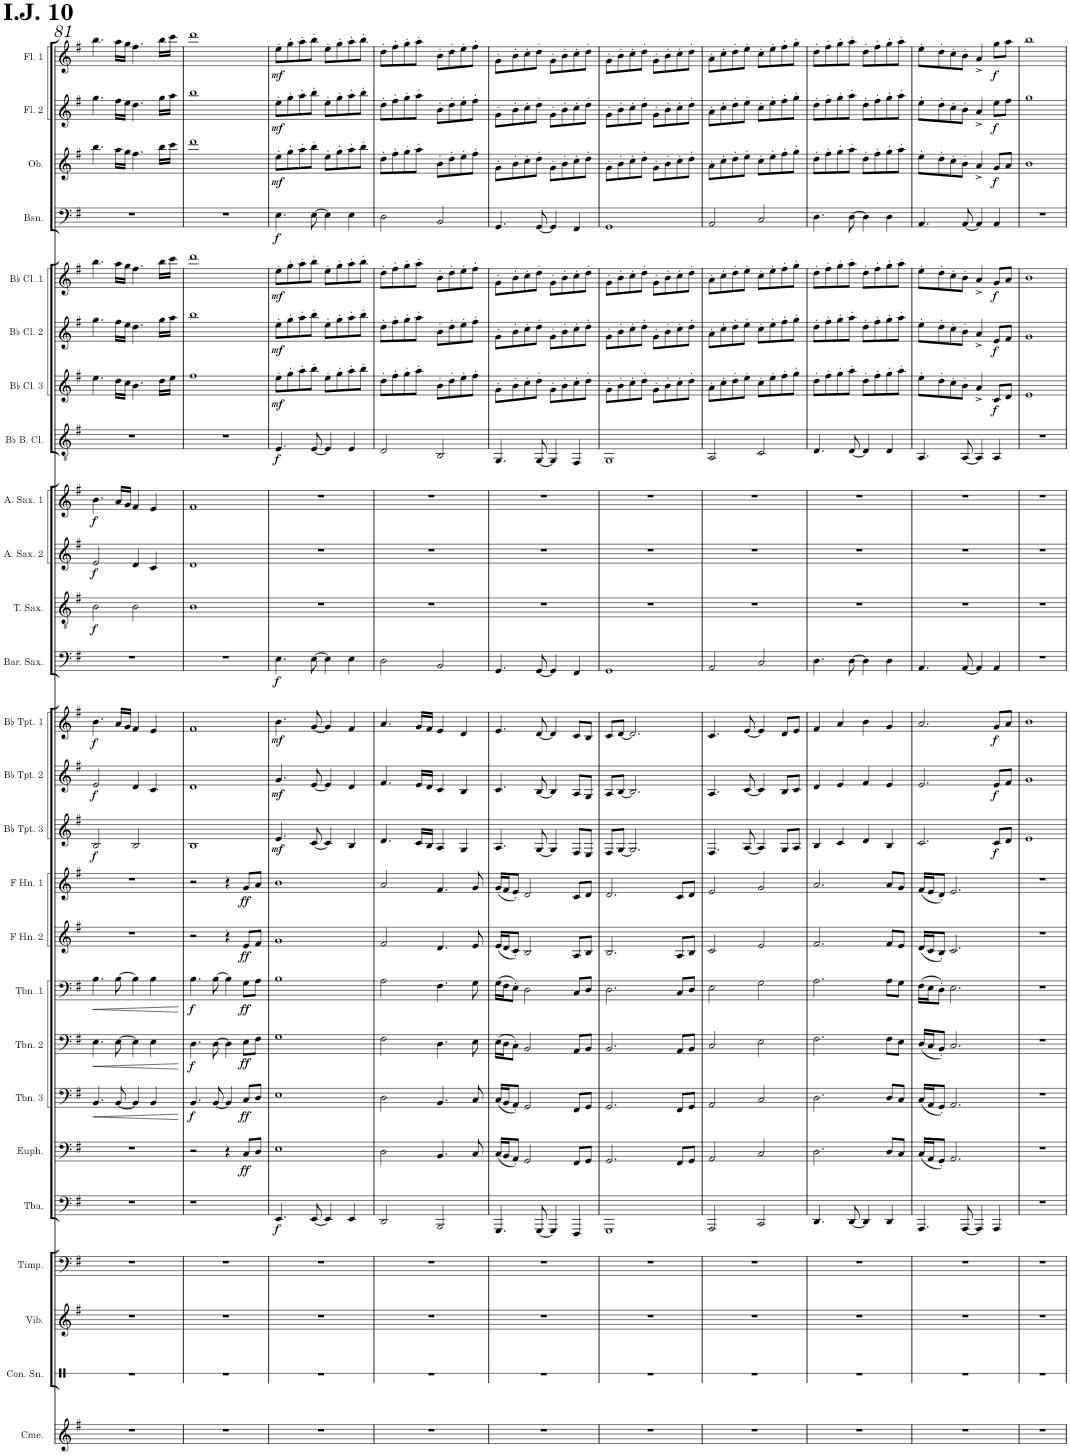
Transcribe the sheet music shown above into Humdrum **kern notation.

**kern	**kern	**kern	**kern	**kern	**dynam	**kern	**dynam	**kern	**dynam	**kern	**dynam	**kern	**dynam	**kern	**dynam	**kern	**dynam	**kern	**dynam	**kern	**dynam	**kern	**dynam	**kern	**dynam	**kern	**dynam	**kern	**dynam	**kern	**dynam	**kern	**dynam	**kern	**dynam	**kern	**dynam	**kern	**dynam	**kern	**dynam	**kern	**dynam	**kern	**dynam	**kern	**dynam
*part26	*part25	*part24	*part23	*part22	*part22	*part21	*part21	*part20	*part20	*part19	*part19	*part18	*part18	*part17	*part17	*part16	*part16	*part15	*part15	*part14	*part14	*part13	*part13	*part12	*part12	*part11	*part11	*part10	*part10	*part9	*part9	*part8	*part8	*part7	*part7	*part6	*part6	*part5	*part5	*part4	*part4	*part3	*part3	*part2	*part2	*part1	*part1
*staff26	*staff25	*staff24	*staff23	*staff22	*staff22	*staff21	*staff21	*staff20	*staff20	*staff19	*staff19	*staff18	*staff18	*staff17	*staff17	*staff16	*staff16	*staff15	*staff15	*staff14	*staff14	*staff13	*staff13	*staff12	*staff12	*staff11	*staff11	*staff10	*staff10	*staff9	*staff9	*staff8	*staff8	*staff7	*staff7	*staff6	*staff6	*staff5	*staff5	*staff4	*staff4	*staff3	*staff3	*staff2	*staff2	*staff1	*staff1
*I"Chimes	*I"Concert Snare Drum	*I"Vibraphone	*I"Timpani	*I"Tuba	*	*I"Euphonium	*	*I"Trombone 3	*	*I"Trombone 2	*	*I"Trombone 1	*	*I"Horn in F 2	*	*I"Horn in F 1	*	*I"Bb Trumpet 3	*	*I"Bb Trumpet 2	*	*I"Bb Trumpet 1	*	*I"Baritone Saxophone	*	*I"Tenor Saxophone	*	*I"Alto Saxophone 2	*	*I"Alto Saxophone 1	*	*I"Bb Bass Clarinet	*	*I"Bb Clarinet 3	*	*I"Bb Clarinet 2	*	*I"Bb Clarinet 1	*	*I"Bassoon	*	*I"Oboe	*	*I"Flute 2	*	*I"Flute 1	*
*I'Cme.	*I'Con. Sn.	*I'Vib.	*I'Timp.	*I'Tba.	*	*I'Euph.	*	*I'Tbn. 3	*	*I'Tbn. 2	*	*I'Tbn. 1	*	*	*	*	*	*I'Bb Tpt. 3	*	*I'Bb Tpt. 2	*	*I'Bb Tpt. 1	*	*I'Bar. Sax.	*	*I'T. Sax.	*	*I'A. Sax. 2	*	*I'A. Sax. 1	*	*I'Bb B. Cl.	*	*I'Bb Cl. 3	*	*I'Bb Cl. 2	*	*I'Bb Cl. 1	*	*I'Bsn.	*	*I'Ob.	*	*I'Fl. 2	*	*I'Fl. 1	*
!!LO:PB:g=z
*clefG2	*clefX	*clefG2	*clefF4	*clefF4	*	*clefF4	*	*clefF4	*	*clefF4	*	*clefF4	*	*clefG2	*	*clefG2	*	*clefG2	*	*clefG2	*	*clefG2	*	*clefF4	*	*clefGv2	*	*clefG2	*	*clefG2	*	*clefGv2	*	*clefG2	*	*clefG2	*	*clefG2	*	*clefF4	*	*clefG2	*	*clefG2	*	*clefG2	*
*	*	*	*	*	*	*	*	*	*	*	*	*	*	*ITrd4c7	*	*ITrd4c7	*	*ITrd1c2	*	*ITrd1c2	*	*ITrd1c2	*	*ITrd12c21	*	*ITrd8c14	*	*ITrd5c9	*	*ITrd5c9	*	*ITrd8c14	*	*ITrd1c2	*	*ITrd1c2	*	*ITrd1c2	*	*	*	*	*	*	*	*	*
*k[f#]	*k[]	*k[f#]	*k[f#]	*k[f#]	*	*k[f#]	*	*k[f#]	*	*k[f#]	*	*k[f#]	*	*k[f#]	*	*k[f#]	*	*k[f#]	*	*k[f#]	*	*k[f#]	*	*k[f#]	*	*k[f#]	*	*k[f#]	*	*k[f#]	*	*k[f#]	*	*k[f#]	*	*k[f#]	*	*k[f#]	*	*k[f#]	*	*k[f#]	*	*k[f#]	*	*k[f#]	*
*M4/4	*M4/4	*M4/4	*M4/4	*M4/4	*	*M4/4	*	*M4/4	*	*M4/4	*	*M4/4	*	*M4/4	*	*M4/4	*	*M4/4	*	*M4/4	*	*M4/4	*	*M4/4	*	*M4/4	*	*M4/4	*	*M4/4	*	*M4/4	*	*M4/4	*	*M4/4	*	*M4/4	*	*M4/4	*	*M4/4	*	*M4/4	*	*M4/4	*
=81	=81	=81	=81	=81	=81	=81	=81	=81	=81	=81	=81	=81	=81	=81	=81	=81	=81	=81	=81	=81	=81	=81	=81	=81	=81	=81	=81	=81	=81	=81	=81	=81	=81	=81	=81	=81	=81	=81	=81	=81	=81	=81	=81	=81	=81	=81	=81
!	!	!	!	!	!	!	!	!	!LO:HP:b	!	!LO:HP:b	!	!LO:HP:b	!	!	!	!	!	!LO:DY:b	!	!LO:DY:b	!	!LO:DY:b	!	!	!	!LO:DY:b	!	!LO:DY:b	!	!LO:DY:b	!	!	!	!	!	!	!	!	!	!	!	!	!	!	!	!
1r	1r	1r	1r	1r	.	1r	.	4.BB/	<	4.E\	<	4.B\	<	1r	.	1r	.	2B/	f	2e/	f	4.b\	f	1r	.	2B\	f	2e/	f	4.b\	f	1r	.	4.ee\	.	4.gg\	.	4.bb\	.	1r	.	4.bb\	.	4.gg\	.	4.bb\	.
.	.	.	.	.	.	.	.	[8BB/	.	[8E\	.	[8B\	.	.	.	.	.	.	.	.	.	16a/LL	.	.	.	.	.	.	.	16a/LL	.	.	.	16dd\LL	.	16ff#\LL	.	16aa\LL	.	.	.	16aa\LL	.	16ff#\LL	.	16aa\LL	.
.	.	.	.	.	.	.	.	.	.	.	.	.	.	.	.	.	.	.	.	.	.	16g/JJ	.	.	.	.	.	.	.	16g/JJ	.	.	.	16cc\JJ	.	16ee\JJ	.	16gg\JJ	.	.	.	16gg\JJ	.	16ee\JJ	.	16gg\JJ	.
.	.	.	.	.	.	.	.	4BB/]	.	4E\]	.	4B\]	.	.	.	.	.	2B/	.	4d/	.	4f#/	.	.	.	2B\	.	4d/	.	4f#/	.	.	.	4.b\	.	4.dd\	.	4.ff#\	.	.	.	4.ff#\	.	4.dd\	.	4.ff#\	.
.	.	.	.	.	.	.	.	4BB/	.	4E\	.	4B\	.	.	.	.	.	.	.	4c/	.	4e/	.	.	.	.	.	4c/	.	4e/	.	.	.	.	.	.	.	.	.	.	.	.	.	.	.	.	.
.	.	.	.	.	.	.	.	.	.	.	.	.	.	.	.	.	.	.	.	.	.	.	.	.	.	.	.	.	.	.	.	.	.	16dd\LL	.	16gg\LL	.	16bb\LL	.	.	.	16bb\LL	.	16gg\LL	.	16bb\LL	.
.	.	.	.	.	.	.	.	.	.	.	.	.	.	.	.	.	.	.	.	.	.	.	.	.	.	.	.	.	.	.	.	.	.	16ee\JJ	.	16aa\JJ	.	16ccc\JJ	.	.	.	16ccc\JJ	.	16aa\JJ	.	16ccc\JJ	.
.	.	.	.	.	.	.	.	.	[	.	[	.	[	.	.	.	.	.	.	.	.	.	.	.	.	.	.	.	.	.	.	.	.	.	.	.	.	.	.	.	.	.	.	.	.	.	.
=82	=82	=82	=82	=82	=82	=82	=82	=82	=82	=82	=82	=82	=82	=82	=82	=82	=82	=82	=82	=82	=82	=82	=82	=82	=82	=82	=82	=82	=82	=82	=82	=82	=82	=82	=82	=82	=82	=82	=82	=82	=82	=82	=82	=82	=82	=82	=82
!	!	!	!	!	!	!	!	!	!LO:DY:b	!	!LO:DY:b	!	!LO:DY:b	!	!	!	!	!	!	!	!	!	!	!	!	!	!	!	!	!	!	!	!	!	!	!	!	!	!	!	!	!	!	!	!	!	!
1r	1r	1r	1r	1r	.	2r	.	4.BB/	f	4.D\	f	4.B\	f	2r	.	2r	.	1B	.	1d	.	1f#	.	1r	.	1B	.	1d	.	1f#	.	1r	.	1ff#	.	1bb	.	1ddd	.	1r	.	1ddd	.	1bb	.	1ddd	.
.	.	.	.	.	.	.	.	[8BB/	.	[8D\	.	[8B\	.	.	.	.	.	.	.	.	.	.	.	.	.	.	.	.	.	.	.	.	.	.	.	.	.	.	.	.	.	.	.	.	.	.	.
.	.	.	.	.	.	4r	.	4BB/]	.	4D\]	.	4B\]	.	4r	.	4r	.	.	.	.	.	.	.	.	.	.	.	.	.	.	.	.	.	.	.	.	.	.	.	.	.	.	.	.	.	.	.
!	!	!	!	!	!	!	!LO:DY:b	!	!LO:DY:b	!	!LO:DY:b	!	!LO:DY:b	!	!LO:DY:b	!	!LO:DY:b	!	!	!	!	!	!	!	!	!	!	!	!	!	!	!	!	!	!	!	!	!	!	!	!	!	!	!	!	!	!
.	.	.	.	.	.	8C/L	ff	8C/L	ff	8E\L	ff	8G\L	ff	8e/L	ff	8g/L	ff	.	.	.	.	.	.	.	.	.	.	.	.	.	.	.	.	.	.	.	.	.	.	.	.	.	.	.	.	.	.
.	.	.	.	.	.	8D/J	.	8D/J	.	8F#\J	.	8A\J	.	8f#/J	.	8a/J	.	.	.	.	.	.	.	.	.	.	.	.	.	.	.	.	.	.	.	.	.	.	.	.	.	.	.	.	.	.	.
=83	=83	=83	=83	=83	=83	=83	=83	=83	=83	=83	=83	=83	=83	=83	=83	=83	=83	=83	=83	=83	=83	=83	=83	=83	=83	=83	=83	=83	=83	=83	=83	=83	=83	=83	=83	=83	=83	=83	=83	=83	=83	=83	=83	=83	=83	=83	=83
!	!	!	!	!	!LO:DY:b	!	!	!	!	!	!	!	!	!	!	!	!	!	!LO:DY:b	!	!LO:DY:b	!	!LO:DY:b	!	!LO:DY:b	!	!	!	!	!	!	!	!LO:DY:b	!	!LO:DY:b	!	!LO:DY:b	!	!LO:DY:b	!	!LO:DY:b	!	!LO:DY:b	!	!LO:DY:b	!	!LO:DY:b
1r	1r	1r	1r	4.EE/	f	1E	.	1E	.	1G	.	1B	.	1g	.	1b	.	4.e/	mf	4.g/	mf	4.b\	mf	4.E\	f	1r	.	1r	.	1r	.	4.E/	f	8ee'\L	mf	8ee'\L	mf	8ee'\L	mf	4.E\	f	8ee'\L	mf	8ee'\L	mf	8ee'\L	mf
.	.	.	.	.	.	.	.	.	.	.	.	.	.	.	.	.	.	.	.	.	.	.	.	.	.	.	.	.	.	.	.	.	.	8gg'\	.	8gg'\	.	8gg'\	.	.	.	8gg'\	.	8gg'\	.	8gg'\	.
.	.	.	.	.	.	.	.	.	.	.	.	.	.	.	.	.	.	.	.	.	.	.	.	.	.	.	.	.	.	.	.	.	.	8aa'\	.	8aa'\	.	8aa'\	.	.	.	8aa'\	.	8aa'\	.	8aa'\	.
.	.	.	.	[8EE/	.	.	.	.	.	.	.	.	.	.	.	.	.	[8c/	.	[8e/	.	[8g/	.	[8E\	.	.	.	.	.	.	.	[8E/	.	8bb'\J	.	8bb'\J	.	8bb'\J	.	[8E\	.	8bb'\J	.	8bb'\J	.	8bb'\J	.
.	.	.	.	4EE/]	.	.	.	.	.	.	.	.	.	.	.	.	.	4c/]	.	4e/]	.	4g/]	.	4E\]	.	.	.	.	.	.	.	4E/]	.	8ee'\L	.	8ee'\L	.	8ee'\L	.	4E\]	.	8ee'\L	.	8ee'\L	.	8ee'\L	.
.	.	.	.	.	.	.	.	.	.	.	.	.	.	.	.	.	.	.	.	.	.	.	.	.	.	.	.	.	.	.	.	.	.	8gg'\	.	8gg'\	.	8gg'\	.	.	.	8gg'\	.	8gg'\	.	8gg'\	.
.	.	.	.	4EE/	.	.	.	.	.	.	.	.	.	.	.	.	.	4B/	.	4d/	.	4f#/	.	4E\	.	.	.	.	.	.	.	4E/	.	8aa'\	.	8aa'\	.	8aa'\	.	4E\	.	8aa'\	.	8aa'\	.	8aa'\	.
.	.	.	.	.	.	.	.	.	.	.	.	.	.	.	.	.	.	.	.	.	.	.	.	.	.	.	.	.	.	.	.	.	.	8bb'\J	.	8bb'\J	.	8bb'\J	.	.	.	8bb'\J	.	8bb'\J	.	8bb'\J	.
=84	=84	=84	=84	=84	=84	=84	=84	=84	=84	=84	=84	=84	=84	=84	=84	=84	=84	=84	=84	=84	=84	=84	=84	=84	=84	=84	=84	=84	=84	=84	=84	=84	=84	=84	=84	=84	=84	=84	=84	=84	=84	=84	=84	=84	=84	=84	=84
1r	1r	1r	1r	2DD/	.	2D\	.	2D\	.	2F#\	.	2A\	.	2f#/	.	2a/	.	4.d/	.	4.f#/	.	4.a/	.	2D\	.	1r	.	1r	.	1r	.	2D/	.	8dd'\L	.	8dd'\L	.	8dd'\L	.	2D\	.	8dd'\L	.	8dd'\L	.	8dd'\L	.
.	.	.	.	.	.	.	.	.	.	.	.	.	.	.	.	.	.	.	.	.	.	.	.	.	.	.	.	.	.	.	.	.	.	8ff#'\	.	8ff#'\	.	8ff#'\	.	.	.	8ff#'\	.	8ff#'\	.	8ff#'\	.
.	.	.	.	.	.	.	.	.	.	.	.	.	.	.	.	.	.	.	.	.	.	.	.	.	.	.	.	.	.	.	.	.	.	8gg'\	.	8gg'\	.	8gg'\	.	.	.	8gg'\	.	8gg'\	.	8gg'\	.
.	.	.	.	.	.	.	.	.	.	.	.	.	.	.	.	.	.	16c/LL	.	16e/LL	.	16g/LL	.	.	.	.	.	.	.	.	.	.	.	8aa'\J	.	8aa'\J	.	8aa'\J	.	.	.	8aa'\J	.	8aa'\J	.	8aa'\J	.
.	.	.	.	.	.	.	.	.	.	.	.	.	.	.	.	.	.	16B/JJ	.	16d/JJ	.	16f#/JJ	.	.	.	.	.	.	.	.	.	.	.	.	.	.	.	.	.	.	.	.	.	.	.	.	.
.	.	.	.	2BBB/	.	4.BB/	.	4.BB/	.	4.D\	.	4.F#\	.	4.d/	.	4.f#/	.	4A/	.	4c/	.	4e/	.	2BB/	.	.	.	.	.	.	.	2BB/	.	8b'\L	.	8b'\L	.	8b'\L	.	2BB/	.	8b'\L	.	8b'\L	.	8b'\L	.
.	.	.	.	.	.	.	.	.	.	.	.	.	.	.	.	.	.	.	.	.	.	.	.	.	.	.	.	.	.	.	.	.	.	8dd'\	.	8dd'\	.	8dd'\	.	.	.	8dd'\	.	8dd'\	.	8dd'\	.
.	.	.	.	.	.	.	.	.	.	.	.	.	.	.	.	.	.	4G/	.	4B/	.	4d/	.	.	.	.	.	.	.	.	.	.	.	8ee'\	.	8ee'\	.	8ee'\	.	.	.	8ee'\	.	8ee'\	.	8ee'\	.
.	.	.	.	.	.	8C/	.	8C/	.	8E\	.	8G\	.	8e/	.	8g/	.	.	.	.	.	.	.	.	.	.	.	.	.	.	.	.	.	8ff#'\J	.	8ff#'\J	.	8ff#'\J	.	.	.	8ff#'\J	.	8ff#'\J	.	8ff#'\J	.
=85	=85	=85	=85	=85	=85	=85	=85	=85	=85	=85	=85	=85	=85	=85	=85	=85	=85	=85	=85	=85	=85	=85	=85	=85	=85	=85	=85	=85	=85	=85	=85	=85	=85	=85	=85	=85	=85	=85	=85	=85	=85	=85	=85	=85	=85	=85	=85
1r	1r	1r	1r	4.GGG/	.	(16C/LL	.	(16C/LL	.	(16E\LL	.	(16G\LL	.	(16e/LL	.	(16g/LL	.	4.A/	.	4.c/	.	4.e/	.	4.GG/	.	1r	.	1r	.	1r	.	4.GG/	.	8g'\L	.	8g'\L	.	8g'\L	.	4.GG/	.	8g'\L	.	8g'\L	.	8g'\L	.
.	.	.	.	.	.	16BB/J	.	16BB/J	.	16D\J	.	16F#\J	.	16d/J	.	16f#/J	.	.	.	.	.	.	.	.	.	.	.	.	.	.	.	.	.	.	.	.	.	.	.	.	.	.	.	.	.	.	.
.	.	.	.	.	.	8AA'/J)	.	8AA'/J)	.	8C'\J)	.	8E'\J)	.	8c'/J)	.	8e'/J)	.	.	.	.	.	.	.	.	.	.	.	.	.	.	.	.	.	8b'\	.	8b'\	.	8b'\	.	.	.	8b'\	.	8b'\	.	8b'\	.
.	.	.	.	.	.	2GG/	.	2GG/	.	2BB/	.	2D\	.	2B/	.	2d/	.	.	.	.	.	.	.	.	.	.	.	.	.	.	.	.	.	8cc'\	.	8cc'\	.	8cc'\	.	.	.	8cc'\	.	8cc'\	.	8cc'\	.
.	.	.	.	[8GGG/	.	.	.	.	.	.	.	.	.	.	.	.	.	[8G/	.	[8B/	.	[8d/	.	[8GG/	.	.	.	.	.	.	.	[8GG/	.	8dd'\J	.	8dd'\J	.	8dd'\J	.	[8GG/	.	8dd'\J	.	8dd'\J	.	8dd'\J	.
.	.	.	.	4GGG/]	.	.	.	.	.	.	.	.	.	.	.	.	.	4G/]	.	4B/]	.	4d/]	.	4GG/]	.	.	.	.	.	.	.	4GG/]	.	8g'\L	.	8g'\L	.	8g'\L	.	4GG/]	.	8g'\L	.	8g'\L	.	8g'\L	.
.	.	.	.	.	.	.	.	.	.	.	.	.	.	.	.	.	.	.	.	.	.	.	.	.	.	.	.	.	.	.	.	.	.	8b'\	.	8b'\	.	8b'\	.	.	.	8b'\	.	8b'\	.	8b'\	.
.	.	.	.	4FFF#/	.	8FF#/L	.	8FF#/L	.	8AA/L	.	8C/L	.	8A/L	.	8c/L	.	8F#/L	.	8A/L	.	8c/L	.	4FF#/	.	.	.	.	.	.	.	4FF#/	.	8cc'\	.	8cc'\	.	8cc'\	.	4FF#/	.	8cc'\	.	8cc'\	.	8cc'\	.
.	.	.	.	.	.	8GG/J	.	8GG/J	.	8BB/J	.	8D/J	.	8B/J	.	8d/J	.	8E/J	.	8G/J	.	8B/J	.	.	.	.	.	.	.	.	.	.	.	8dd'\J	.	8dd'\J	.	8dd'\J	.	.	.	8dd'\J	.	8dd'\J	.	8dd'\J	.
=86	=86	=86	=86	=86	=86	=86	=86	=86	=86	=86	=86	=86	=86	=86	=86	=86	=86	=86	=86	=86	=86	=86	=86	=86	=86	=86	=86	=86	=86	=86	=86	=86	=86	=86	=86	=86	=86	=86	=86	=86	=86	=86	=86	=86	=86	=86	=86
1r	1r	1r	1r	1GGG	.	2.GG/	.	2.GG/	.	2.BB/	.	2.D\	.	2.B/	.	2.d/	.	8F#/L	.	8A/L	.	8c/L	.	1GG	.	1r	.	1r	.	1r	.	1GG	.	8g'\L	.	8g'\L	.	8g'\L	.	1GG	.	8g'\L	.	8g'\L	.	8g'\L	.
.	.	.	.	.	.	.	.	.	.	.	.	.	.	.	.	.	.	[8G/J	.	[8B/J	.	[8d/J	.	.	.	.	.	.	.	.	.	.	.	8b'\	.	8b'\	.	8b'\	.	.	.	8b'\	.	8b'\	.	8b'\	.
.	.	.	.	.	.	.	.	.	.	.	.	.	.	.	.	.	.	2.G/]	.	2.B/]	.	2.d/]	.	.	.	.	.	.	.	.	.	.	.	8cc'\	.	8cc'\	.	8cc'\	.	.	.	8cc'\	.	8cc'\	.	8cc'\	.
.	.	.	.	.	.	.	.	.	.	.	.	.	.	.	.	.	.	.	.	.	.	.	.	.	.	.	.	.	.	.	.	.	.	8dd'\J	.	8dd'\J	.	8dd'\J	.	.	.	8dd'\J	.	8dd'\J	.	8dd'\J	.
.	.	.	.	.	.	.	.	.	.	.	.	.	.	.	.	.	.	.	.	.	.	.	.	.	.	.	.	.	.	.	.	.	.	8g'\L	.	8g'\L	.	8g'\L	.	.	.	8g'\L	.	8g'\L	.	8g'\L	.
.	.	.	.	.	.	.	.	.	.	.	.	.	.	.	.	.	.	.	.	.	.	.	.	.	.	.	.	.	.	.	.	.	.	8b'\	.	8b'\	.	8b'\	.	.	.	8b'\	.	8b'\	.	8b'\	.
.	.	.	.	.	.	8FF#/L	.	8FF#/L	.	8AA/L	.	8C/L	.	8A/L	.	8c/L	.	.	.	.	.	.	.	.	.	.	.	.	.	.	.	.	.	8cc'\	.	8cc'\	.	8cc'\	.	.	.	8cc'\	.	8cc'\	.	8cc'\	.
.	.	.	.	.	.	8GG/J	.	8GG/J	.	8BB/J	.	8D/J	.	8B/J	.	8d/J	.	.	.	.	.	.	.	.	.	.	.	.	.	.	.	.	.	8dd'\J	.	8dd'\J	.	8dd'\J	.	.	.	8dd'\J	.	8dd'\J	.	8dd'\J	.
=87	=87	=87	=87	=87	=87	=87	=87	=87	=87	=87	=87	=87	=87	=87	=87	=87	=87	=87	=87	=87	=87	=87	=87	=87	=87	=87	=87	=87	=87	=87	=87	=87	=87	=87	=87	=87	=87	=87	=87	=87	=87	=87	=87	=87	=87	=87	=87
1r	1r	1r	1r	2AAA/	.	2AA/	.	2AA/	.	2C/	.	2E\	.	2c/	.	2e/	.	4.F#/	.	4.A/	.	4.c/	.	2AA/	.	1r	.	1r	.	1r	.	2AA/	.	8a'\L	.	8a'\L	.	8a'\L	.	2AA/	.	8a'\L	.	8a'\L	.	8a'\L	.
.	.	.	.	.	.	.	.	.	.	.	.	.	.	.	.	.	.	.	.	.	.	.	.	.	.	.	.	.	.	.	.	.	.	8cc'\	.	8cc'\	.	8cc'\	.	.	.	8cc'\	.	8cc'\	.	8cc'\	.
.	.	.	.	.	.	.	.	.	.	.	.	.	.	.	.	.	.	.	.	.	.	.	.	.	.	.	.	.	.	.	.	.	.	8dd'\	.	8dd'\	.	8dd'\	.	.	.	8dd'\	.	8dd'\	.	8dd'\	.
.	.	.	.	.	.	.	.	.	.	.	.	.	.	.	.	.	.	[8A/	.	[8c/	.	[8e/	.	.	.	.	.	.	.	.	.	.	.	8ee'\J	.	8ee'\J	.	8ee'\J	.	.	.	8ee'\J	.	8ee'\J	.	8ee'\J	.
.	.	.	.	2CC/	.	2C/	.	2C/	.	2E\	.	2G\	.	2e/	.	2g/	.	4A/]	.	4c/]	.	4e/]	.	2C/	.	.	.	.	.	.	.	2C/	.	8cc'\L	.	8cc'\L	.	8cc'\L	.	2C/	.	8cc'\L	.	8cc'\L	.	8cc'\L	.
.	.	.	.	.	.	.	.	.	.	.	.	.	.	.	.	.	.	.	.	.	.	.	.	.	.	.	.	.	.	.	.	.	.	8ee'\	.	8ee'\	.	8ee'\	.	.	.	8ee'\	.	8ee'\	.	8ee'\	.
.	.	.	.	.	.	.	.	.	.	.	.	.	.	.	.	.	.	8G/L	.	8B/L	.	8d/L	.	.	.	.	.	.	.	.	.	.	.	8ff#'\	.	8ff#'\	.	8ff#'\	.	.	.	8ff#'\	.	8ff#'\	.	8ff#'\	.
.	.	.	.	.	.	.	.	.	.	.	.	.	.	.	.	.	.	8A/J	.	8c/J	.	8e/J	.	.	.	.	.	.	.	.	.	.	.	8gg'\J	.	8gg'\J	.	8gg'\J	.	.	.	8gg'\J	.	8gg'\J	.	8gg'\J	.
=88	=88	=88	=88	=88	=88	=88	=88	=88	=88	=88	=88	=88	=88	=88	=88	=88	=88	=88	=88	=88	=88	=88	=88	=88	=88	=88	=88	=88	=88	=88	=88	=88	=88	=88	=88	=88	=88	=88	=88	=88	=88	=88	=88	=88	=88	=88	=88
1r	1r	1r	1r	4.DD/	.	2.D\	.	2.D\	.	2.F#\	.	2.A\	.	2.f#/	.	2.a/	.	4B/	.	4d/	.	4f#/	.	4.D\	.	1r	.	1r	.	1r	.	4.D/	.	8dd'\L	.	8dd'\L	.	8dd'\L	.	4.D\	.	8dd'\L	.	8dd'\L	.	8dd'\L	.
.	.	.	.	.	.	.	.	.	.	.	.	.	.	.	.	.	.	.	.	.	.	.	.	.	.	.	.	.	.	.	.	.	.	8ff#'\	.	8ff#'\	.	8ff#'\	.	.	.	8ff#'\	.	8ff#'\	.	8ff#'\	.
.	.	.	.	.	.	.	.	.	.	.	.	.	.	.	.	.	.	4c/	.	4e/	.	4a/	.	.	.	.	.	.	.	.	.	.	.	8gg'\	.	8gg'\	.	8gg'\	.	.	.	8gg'\	.	8gg'\	.	8gg'\	.
.	.	.	.	[8DD/	.	.	.	.	.	.	.	.	.	.	.	.	.	.	.	.	.	.	.	[8D\	.	.	.	.	.	.	.	[8D/	.	8aa'\J	.	8aa'\J	.	8aa'\J	.	[8D\	.	8aa'\J	.	8aa'\J	.	8aa'\J	.
.	.	.	.	4DD/]	.	.	.	.	.	.	.	.	.	.	.	.	.	4d/	.	4f#/	.	4b\	.	4D\]	.	.	.	.	.	.	.	4D/]	.	8dd'\L	.	8dd'\L	.	8dd'\L	.	4D\]	.	8dd'\L	.	8dd'\L	.	8dd'\L	.
.	.	.	.	.	.	.	.	.	.	.	.	.	.	.	.	.	.	.	.	.	.	.	.	.	.	.	.	.	.	.	.	.	.	8ff#'\	.	8ff#'\	.	8ff#'\	.	.	.	8ff#'\	.	8ff#'\	.	8ff#'\	.
.	.	.	.	4DD/	.	8D/L	.	8D/L	.	8F#\L	.	8A\L	.	8f#/L	.	8a/L	.	4B/	.	4e/	.	4g/	.	4D\	.	.	.	.	.	.	.	4D/	.	8gg'\	.	8gg'\	.	8gg'\	.	4D\	.	8gg'\	.	8gg'\	.	8gg'\	.
.	.	.	.	.	.	8C/J	.	8C/J	.	8E\J	.	8G\J	.	8e/J	.	8g/J	.	.	.	.	.	.	.	.	.	.	.	.	.	.	.	.	.	8aa'\J	.	8aa'\J	.	8aa'\J	.	.	.	8aa'\J	.	8aa'\J	.	8aa'\J	.
=89	=89	=89	=89	=89	=89	=89	=89	=89	=89	=89	=89	=89	=89	=89	=89	=89	=89	=89	=89	=89	=89	=89	=89	=89	=89	=89	=89	=89	=89	=89	=89	=89	=89	=89	=89	=89	=89	=89	=89	=89	=89	=89	=89	=89	=89	=89	=89
1r	1r	1r	1r	4.AAA/	.	(16C/LL	.	(16C/LL	.	(16D/LL	.	(16F#\LL	.	(16d/LL	.	(16f#/LL	.	2.c/	.	2.e/	.	2.a/	.	4.AA/	.	1r	.	1r	.	1r	.	4.AA/	.	8ee'\L	.	8ee'\L	.	8ee'\L	.	4.AA/	.	8ee'\L	.	8ee'\L	.	8ee'\L	.
.	.	.	.	.	.	16AA/J	.	16AA/J	.	16C/J	.	16E\J	.	16c/J	.	16e/J	.	.	.	.	.	.	.	.	.	.	.	.	.	.	.	.	.	.	.	.	.	.	.	.	.	.	.	.	.	.	.
.	.	.	.	.	.	8GG'/J)	.	8GG'/J)	.	8BB'/J)	.	8D'\J)	.	8B'/J)	.	8d'/J)	.	.	.	.	.	.	.	.	.	.	.	.	.	.	.	.	.	8dd'\	.	8dd'\	.	8dd'\	.	.	.	8dd'\	.	8dd'\	.	8dd'\	.
.	.	.	.	.	.	2.AA/	.	2.AA/	.	2.C/	.	2.E\	.	2.c/	.	2.e/	.	.	.	.	.	.	.	.	.	.	.	.	.	.	.	.	.	8cc'\	.	8cc'\	.	8cc'\	.	.	.	8cc'\	.	8cc'\	.	8cc'\	.
.	.	.	.	[8AAA/	.	.	.	.	.	.	.	.	.	.	.	.	.	.	.	.	.	.	.	[8AA/	.	.	.	.	.	.	.	[8AA/	.	8b'\J	.	8b'\J	.	8b'\J	.	[8AA/	.	8b'\J	.	8b'\J	.	8b'\J	.
.	.	.	.	4AAA/]	.	.	.	.	.	.	.	.	.	.	.	.	.	.	.	.	.	.	.	4AA/]	.	.	.	.	.	.	.	4AA/]	.	4a^/	.	4a^/	.	4a^/	.	4AA/]	.	4a^/	.	4a^/	.	4a^/	.
!	!	!	!	!	!	!	!	!	!	!	!	!	!	!	!	!	!	!	!LO:DY:b	!	!LO:DY:b	!	!LO:DY:b	!	!	!	!	!	!	!	!	!	!	!	!LO:DY:b	!	!LO:DY:b	!	!LO:DY:b	!	!	!	!LO:DY:b	!	!LO:DY:b	!	!LO:DY:b
.	.	.	.	4AAA/	.	.	.	.	.	.	.	.	.	.	.	.	.	8c/L	f	8e/L	f	8g/L	f	4AA/	.	.	.	.	.	.	.	4AA/	.	8c/L	f	8e/L	f	8g/L	f	4AA/	.	8g/L	f	8ee\L	f	8gg\L	f
.	.	.	.	.	.	.	.	.	.	.	.	.	.	.	.	.	.	8d/J	.	8f#/J	.	8a/J	.	.	.	.	.	.	.	.	.	.	.	8d/J	.	8f#/J	.	8a/J	.	.	.	8a/J	.	8ff#\J	.	8aa\J	.
=90	=90	=90	=90	=90	=90	=90	=90	=90	=90	=90	=90	=90	=90	=90	=90	=90	=90	=90	=90	=90	=90	=90	=90	=90	=90	=90	=90	=90	=90	=90	=90	=90	=90	=90	=90	=90	=90	=90	=90	=90	=90	=90	=90	=90	=90	=90	=90
1r	1r	1r	1r	1r	.	1r	.	1r	.	1r	.	1r	.	1r	.	1r	.	1e	.	1g	.	1b	.	1r	.	1r	.	1r	.	1r	.	1r	.	1e	.	1g	.	1b	.	1r	.	1b	.	1gg	.	1bb	.
=	=	=	=	=	=	=	=	=	=	=	=	=	=	=	=	=	=	=	=	=	=	=	=	=	=	=	=	=	=	=	=	=	=	=	=	=	=	=	=	=	=	=	=	=	=	=	=
*-	*-	*-	*-	*-	*-	*-	*-	*-	*-	*-	*-	*-	*-	*-	*-	*-	*-	*-	*-	*-	*-	*-	*-	*-	*-	*-	*-	*-	*-	*-	*-	*-	*-	*-	*-	*-	*-	*-	*-	*-	*-	*-	*-	*-	*-	*-	*-
